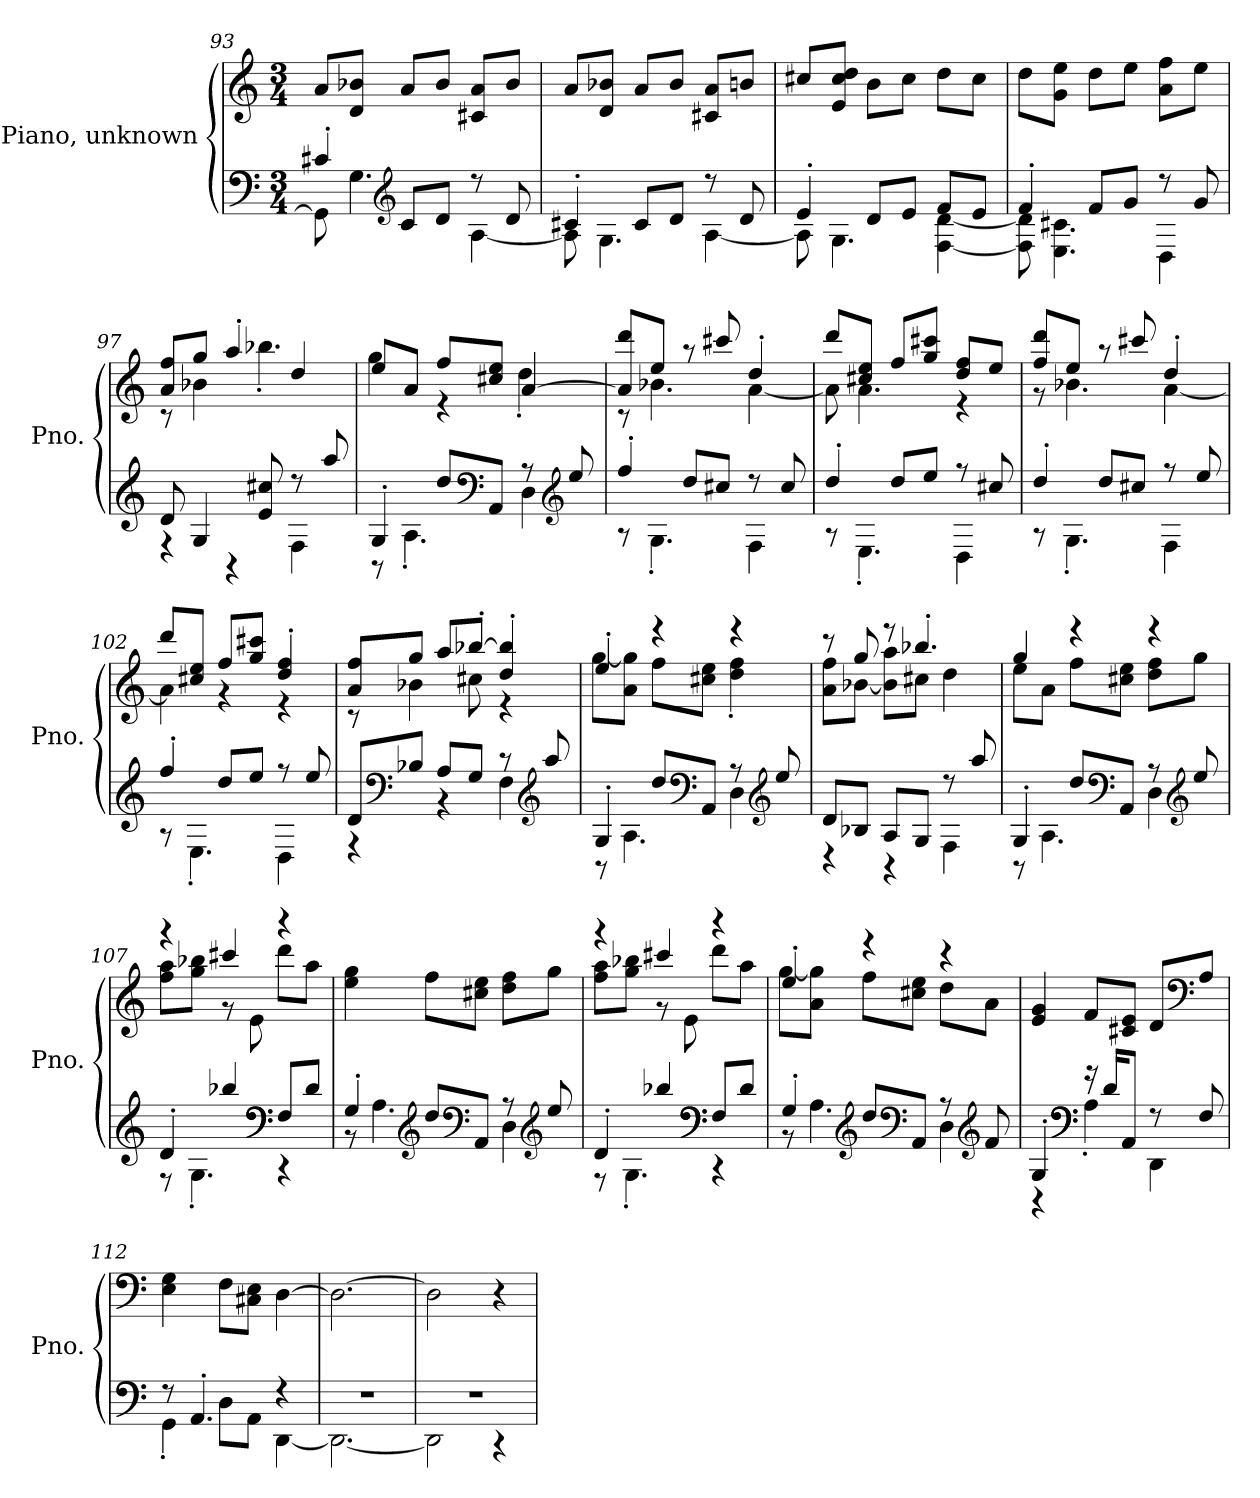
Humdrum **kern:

**kern	**kern
*part1	*part1
*staff2	*staff1
*I"Piano, unknown	*
*I'Pno.	*
*clefF4	*clefG2
*k[]	*k[]
*M3/4	*M3/4
=93	=93
*^	*
4c#X'/	8GG\]	8a/L
.	4.G\	8d/ 8b-X/J
*clefG2	*	*
8c#/L	.	8a/L
8d/J	.	8b-/J
8r	[4A\	8c#X/ 8a/L
8d/	.	8b-/J
=94	=94	=94
4c#X'/	8A\]	8a/L
.	4.G\	8d/ 8b-X/J
8c#/L	.	8a/L
8d/J	.	8b-/J
8r	[4A\	8c#X/ 8a/L
8d/	.	8bn/J
!!LO:LB:g=z
=95	=95	=95
4e'/	8A\]	8cc#X/L
.	4.G\	8e/ 8cc#/ 8dd/J
8d/L	.	8b\L
8e/J	.	8cc#\J
8f/L	[4F\ [4d\	8dd\L
8e/J	.	8cc#\J
=96	=96	=96
4f'/	8F\] 8d\]	8dd\L
.	4.E\ 4.c#X\	8g\ 8ee\J
8f/L	.	8dd\L
8g/J	.	8ee\J
8r	4D\	8a\ 8ff\L
8g/	.	8ee\J
=97	=97	=97
*	*	*^
8d/	4r	8a/ 8ff/L	8r
4G/	.	8gg/J	4b-X\
.	4r	4aa'/	.
8e/ 8cc#X/	.	.	4.bb-X'\
8r	4F\	4dd/	.
8aa/	.	.	.
=98	=98	=98	=98
4G'/	8r	8ee/L	4gg\
.	4.A'\	8a/J	.
8dd/L	.	8ff/L	4r
*clefF4	*	*	*
8AA/J	.	8cc#X/ 8ee/J	.
8r	4D\	[4a/	4dd'\
*clefG2	*	*	*
8ee/	.	.	.
!!LO:LB:g=z	!!
=99	=99	=99	=99
4ff'/	8r	8a/] 8ddd/L	8r
.	4.G'\	8ee/J	4.b-X\
8dd/L	.	8r	.
8cc#X/J	.	8ccc#X/	.
8r	4F\	4dd'/	[4a\
8cc#/	.	.	.
=100	=100	=100	=100
4dd'/	8r	8ddd/L	8a\]
.	4.E'\	8cc#X/ 8ee/J	4.a\
8dd/L	.	8ff/L	.
8ee/J	.	8gg/ 8ccc#X/J	.
8r	4D\	8dd/ 8ff/L	4r
8cc#X/	.	8ee/J	.
=101	=101	=101	=101
4dd'/	8r	8ff/ 8ddd/L	8r
.	4.G'\	8ee/J	4.b-X\
8dd/L	.	8r	.
8cc#X/J	.	8ccc#X/	.
8r	4F\	4dd'/	[4a\
8ee/	.	.	.
=102	=102	=102	=102
4ff'/	8r	8ddd/L	4a\]
.	4.E'\	8cc#X/ 8ee/J	.
8dd/L	.	8ff/L	4r
8ee/J	.	8gg/ 8ccc#X/J	.
8r	4D\	4dd/' 4ff/'	4r
8ee/	.	.	.
!!LO:LB:g=z	!!
=103	=103	=103	=103
8d/L	4r	8a/ 8ff/L	8r
*clefF4	*	*	*
8B-X/J	.	8gg/J	4b-X\
8A/L	4r	8aa/L	.
8G/J	.	[8bb-X'/J	8cc#X\
8r	4F\	4dd/' 4bb-/]'	4r
*clefG2	*	*	*
8aa/	.	.	.
=104	=104	=104	=104
4G'/	8r	4ee'/	[8gg\L
.	4.A\	.	8a\ 8gg\]J
8dd/L	.	4r	8ff\L
*clefF4	*	*	*
8AA/J	.	.	8cc#X\ 8ee\J
8r	4D\	4r	4dd\' 4ff\'
*clefG2	*	*	*
8ee/	.	.	.
=105	=105	=105	=105
8d/L	4r	8r	8a\ 8ff\L
8B-X/J	.	8gg/	[8b-X\J
8A/L	4r	8r	8b-\] 8aa\L
8G/J	.	4.bb-X'/	8cc#X\J
8r	4F\	.	4dd\
8aa/	.	.	.
!!LO:LB:g=z	!!
=106	=106	=106	=106
4G'/	8r	4gg/	8ee\L
.	4.A\	.	8a\J
8dd/L	.	4r	8ff\L
*clefF4	*	*	*
8AA/J	.	.	8cc#X\ 8ee\J
8r	4D\	4r	8dd\ 8ff\L
*clefG2	*	*	*
8ee/	.	.	8gg\J
=107	=107	=107	=107
4d'/	8r	4r	8ff\ 8aa\L
.	4.G'\	.	8gg\ 8bb-X\J
4bb-X/	.	4ccc#X/	8r
.	.	.	8e\
*clefF4	*	*	*
8F/L	4r	4r	8ddd\L
8d/J	.	.	8aa\J
*	*	*v	*v
=108	=108	=108
4G'/	8r	4ee\ 4gg\
.	4.A\	.
*clefG2	*	*
8dd/L	.	8ff\L
*clefF4	*	*
8AA/J	.	8cc#X\ 8ee\J
8r	4D\	8dd\ 8ff\L
*clefG2	*	*
8ee/	.	8gg\J
=109	=109	=109
*	*	*^
4d'/	8r	4r	8ff\ 8aa\L
.	4.G'\	.	8gg\ 8bb-X\J
4bb-X/	.	4ccc#X/	8r
.	.	.	8e\
*clefF4	*	*	*
8F/L	4r	4r	8ddd\L
8d/J	.	.	8aa\J
!!LO:PB:g=z	!!
=110	=110	=110	=110
4G'/	8r	4ee'/	[8gg\L
.	4.A\	.	8a\ 8gg\]J
*clefG2	*	*	*
8dd/L	.	4r	8ff\L
*clefF4	*	*	*
8AA/J	.	.	8cc#X\ 8ee\J
8r	4D\	4r	8dd\L
*clefG2	*	*	*
8f/	.	.	8a\J
*	*	*v	*v
=111	=111	=111
4G'/	4r	4e/ 4g/
*clefF4	*	*
16r	4A'\	8f/L
16d/KL	.	.
8AA/J	.	8c#X/ 8e/J
8r	4DD\	8d/L
*	*	*clefF4
8F/	.	8A/J
=112	=112	=112
8r	4GG'\	4E\ 4G\
4.AA'/	.	.
.	8D\L	8F\L
.	8AA\J	8C#X\ 8E\J
4r	[4DD\	[4D\
=113	=113	=113
2.r	2.DD\_	2.D\_
=114	=114	=114
2.r	2DD\]	2D\]
.	4r	4r
*v	*v	*
=	=
*-	*-
